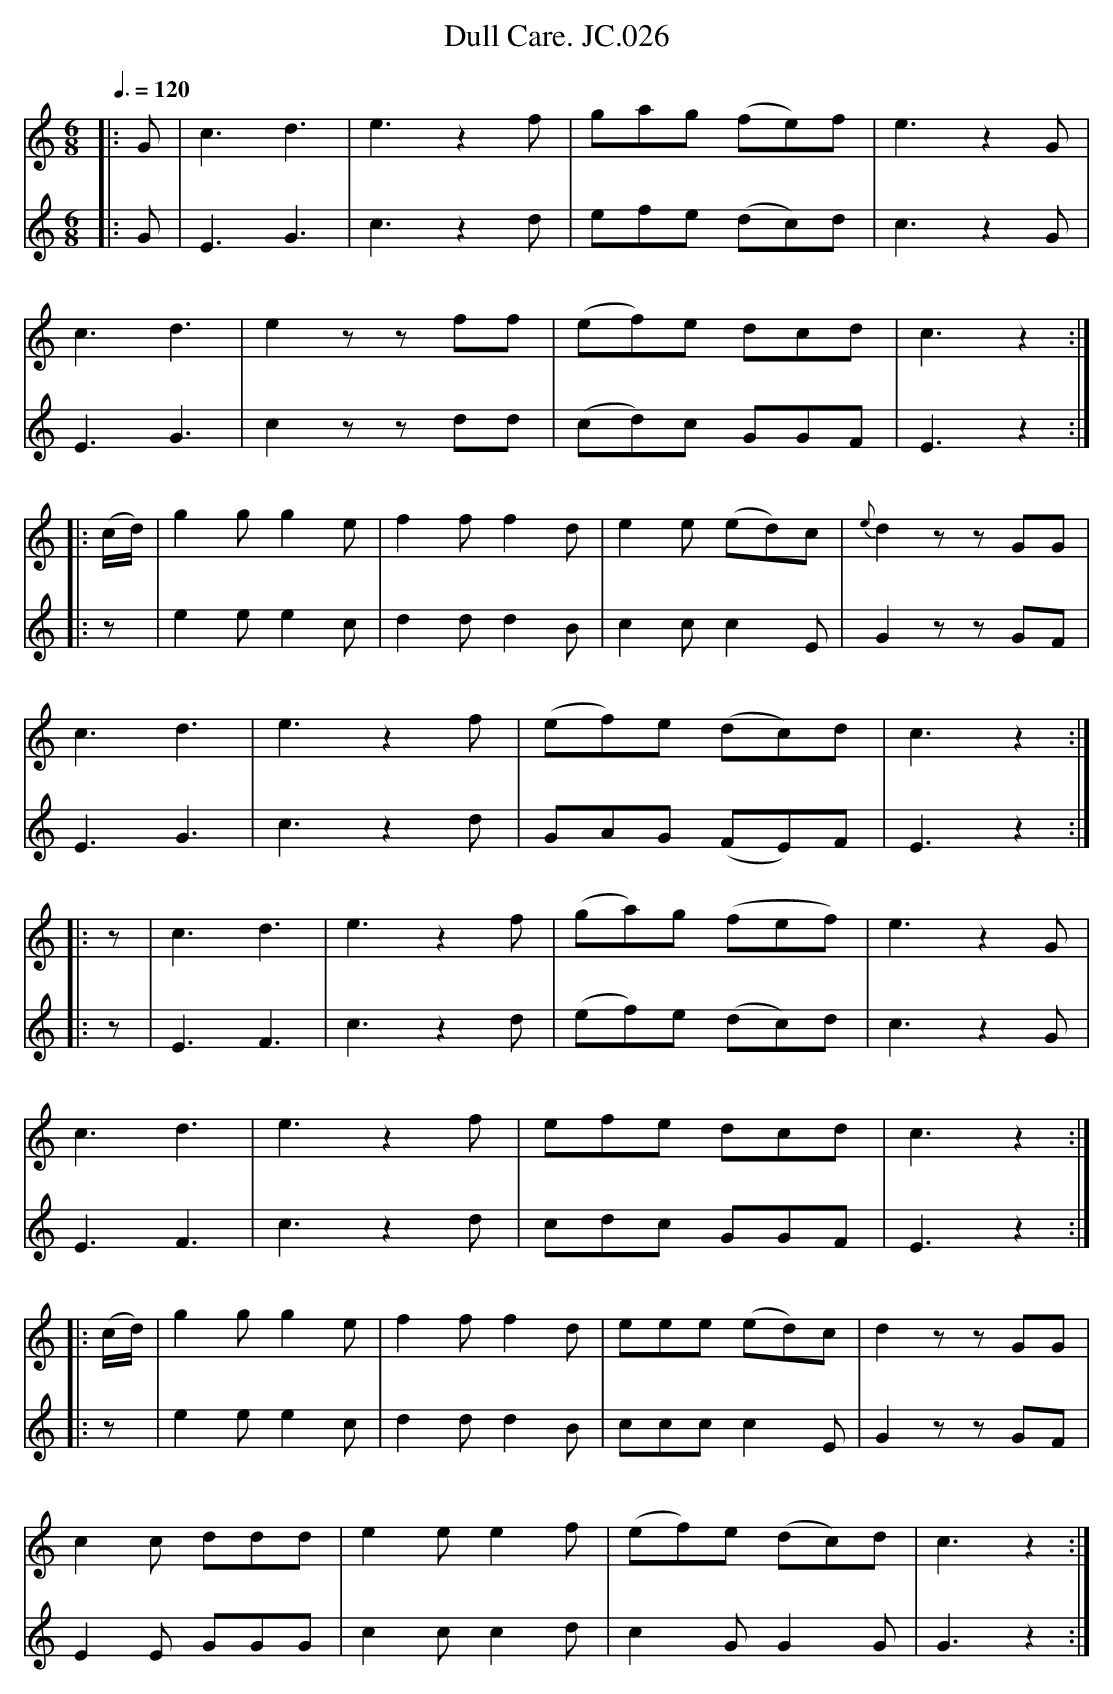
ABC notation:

X:1
T:Dull Care. JC.026
M:6/8
L:1/8
Q:3/8=120
K:C
[V:1]|:G|c3 d3|e3 z2f|gag (fe)f|e3 z2G|
[V:2]|:G|E3 G3|c3 z2d|efe (dc)d|c3 z2G|
[V:1]c3 d3|e2z zff|(ef)e dcd|c3 z2:|
[V:2]E3 G3|c2z zdd|(cd)c GGF|E3 z2:|
[V:1]|:(c/d/)|g2g g2e|f2f f2d|e2e (ed)c|{e}d2z zGG|
[V:2]|:z|e2e e2c|d2d d2B|c2c c2E|G2z zGF|
[V:1]c3 d3|e3 z2f|(ef)e (dc)d|c3 z2:|
[V:2]E3 G3|c3 z2d|GAG (FE)F|E3 z2:|
[V:1]|:z|c3 d3|e3 z2f|(ga)g (fef)|e3 z2G|
[V:2]|:z|E3 F3|c3 z2d|(ef)e (dc)d|c3 z2G|
[V:1]c3 d3|e3 z2f|efe dcd|c3 z2:|
[V:2]E3 F3|c3 z2d|cdc GGF|E3 z2:|
[V:1]|:(c/d/)|g2g g2e|f2f f2d|eee (ed)c|d2z zGG|
[V:2]|:z|e2e e2c|d2d d2B|ccc c2E|G2z zGF|
[V:1]c2c ddd|e2e e2f|(ef)e (dc)d|c3 z2:|
[V:2]E2E GGG|c2c c2d|c2G G2G|G3 z2:|
